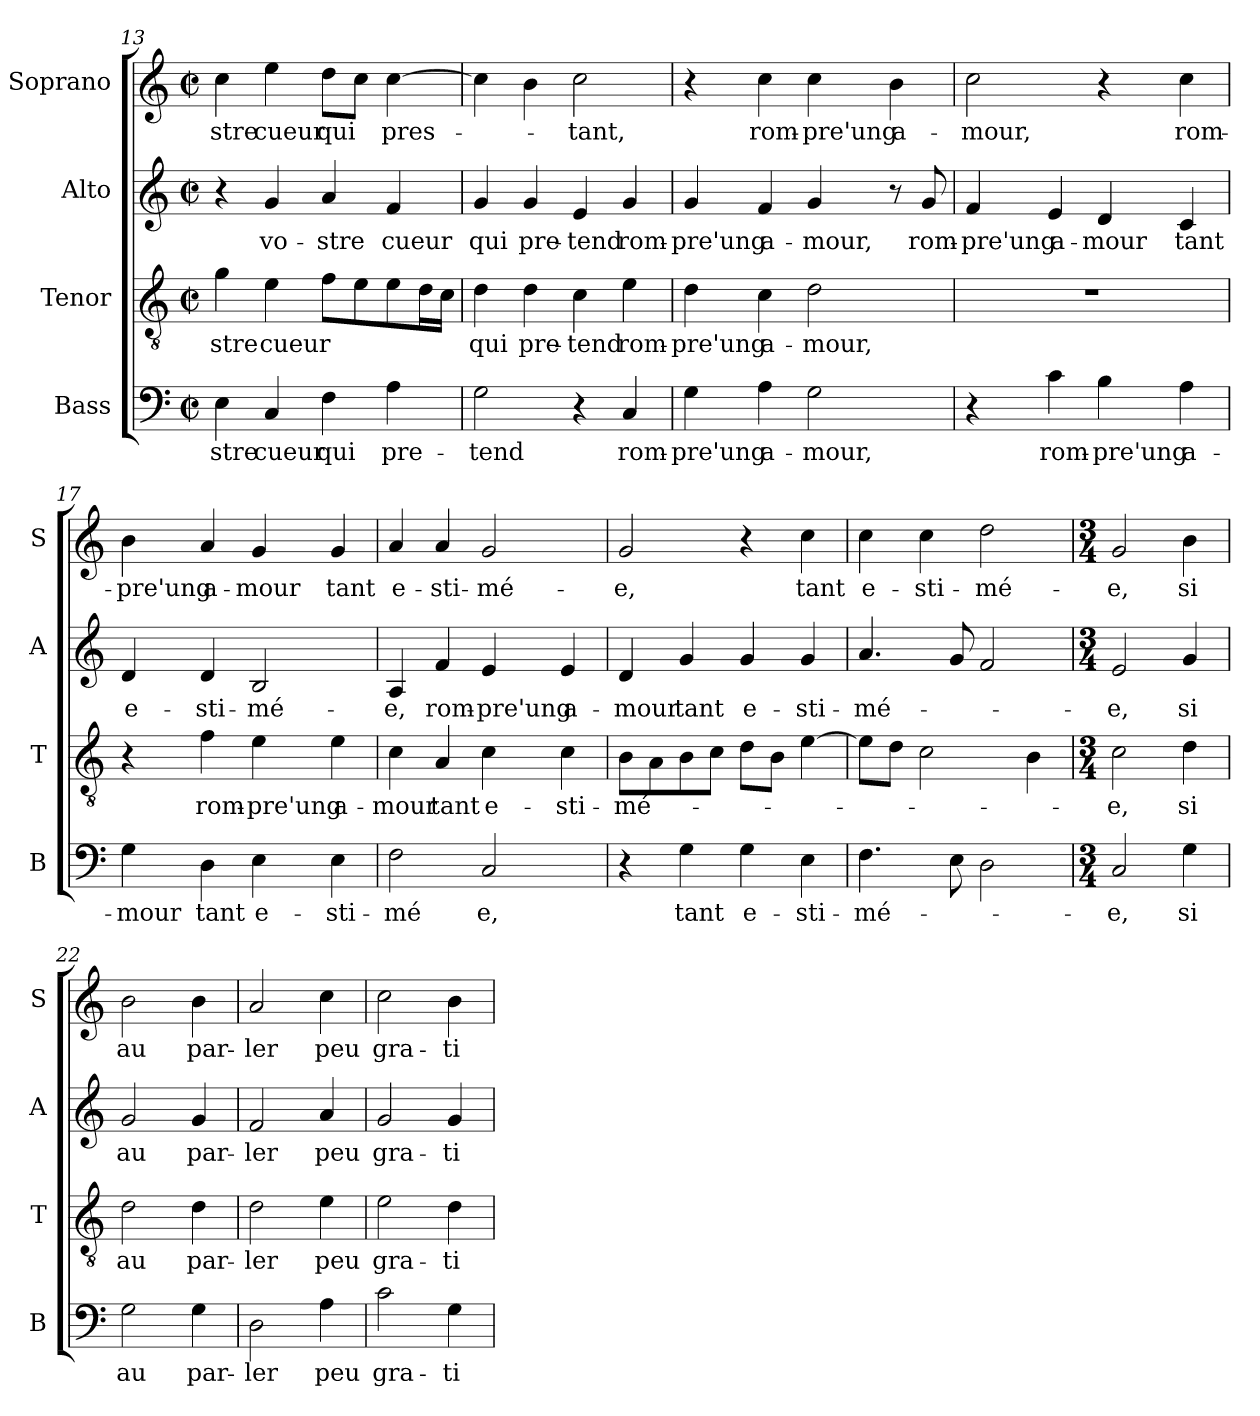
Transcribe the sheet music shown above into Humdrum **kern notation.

**kern	**text	**kern	**text	**kern	**text	**kern	**text
*part4	*part4	*part3	*part3	*part2	*part2	*part1	*part1
*staff4	*staff4	*staff3	*staff3	*staff2	*staff2	*staff1	*staff1
*I"Bass	*	*I"Tenor	*	*I"Alto	*	*I"Soprano	*
*I'B	*	*I'T	*	*I'A	*	*I'S	*
*clefF4	*	*clefGv2	*	*clefG2	*	*clefG2	*
*k[]	*	*k[]	*	*k[]	*	*k[]	*
*C:	*	*C:	*	*C:	*	*C:	*
*M2/2	*	*M2/2	*	*M2/2	*	*M2/2	*
*met(c|)	*	*met(c|)	*	*met(c|)	*	*met(c|)	*
=13	=13	=13	=13	=13	=13	=13	=13
!	!LO:LY:b	!	!LO:LY:b	!	!	!	!LO:LY:b
4E\	-stre	4g\	-stre	4r	.	4cc\	-stre
!	!LO:LY:b	!	!LO:LY:b	!	!LO:LY:b	!	!LO:LY:b
4C/	cueur	4e\	cueur	4g/	vo-	4ee\	cueur
!	!LO:LY:b	!	!	!	!LO:LY:b	!	!LO:LY:b
4F\	qui	8f\L	.	4a/	-stre	8dd\L	qui
.	.	8e\	.	.	.	8cc\J	.
!	!LO:LY:b	!	!	!	!LO:LY:b	!	!LO:LY:b
4A\	pre-	8e\	.	4f/	cueur	[4cc\	pres-
.	.	16d\L	.	.	.	.	.
.	.	16c\JJ	.	.	.	.	.
=14	=14	=14	=14	=14	=14	=14	=14
!	!LO:LY:b	!	!LO:LY:b	!	!LO:LY:b	!	!
2G\	-tend	4d\	qui	4g/	qui	4cc\]	.
!	!	!	!LO:LY:b	!	!LO:LY:b	!	!
.	.	4d\	pre-	4g/	pre-	4b\	.
!	!	!	!LO:LY:b	!	!LO:LY:b	!	!LO:LY:b
4r	.	4c\	-tend	4e/	-tend	2cc\	-tant,
!	!LO:LY:b	!	!LO:LY:b	!	!LO:LY:b	!	!
4C/	rom-	4e\	rom-	4g/	rom-	.	.
=15	=15	=15	=15	=15	=15	=15	=15
!	!LO:LY:b	!	!LO:LY:b	!	!LO:LY:b	!	!
4G\	-pre'ung	4d\	-pre'ung	4g/	-pre'ung	4r	.
!	!LO:LY:b	!	!LO:LY:b	!	!LO:LY:b	!	!LO:LY:b
4A\	a-	4c\	a-	4f/	a-	4cc\	rom-
!	!LO:LY:b	!	!LO:LY:b	!	!LO:LY:b	!	!LO:LY:b
2G\	-mour,	2d\	-mour,	4g/	-mour,	4cc\	-pre'ung
!	!	!	!	!	!	!	!LO:LY:b
.	.	.	.	8r	.	4b\	a-
!	!	!	!	!	!LO:LY:b	!	!
.	.	.	.	8g/	rom-	.	.
!!LO:LB:g=z
=16	=16	=16	=16	=16	=16	=16	=16
!	!	!	!	!	!LO:LY:b	!	!LO:LY:b
4r	.	1r	.	4f/	-pre'ung	2cc\	-mour,
!	!LO:LY:b	!	!	!	!LO:LY:b	!	!
4c\	rom-	.	.	4e/	a-	.	.
!	!LO:LY:b	!	!	!	!LO:LY:b	!	!
4B\	-pre'ung	.	.	4d/	-mour	4r	.
!	!LO:LY:b	!	!	!	!LO:LY:b	!	!LO:LY:b
4A\	a-	.	.	4c/	tant	4cc\	rom-
=17	=17	=17	=17	=17	=17	=17	=17
!	!LO:LY:b	!	!	!	!LO:LY:b	!	!LO:LY:b
4G\	-mour	4r	.	4d/	e-	4b\	-pre'ung
!	!LO:LY:b	!	!LO:LY:b	!	!LO:LY:b	!	!LO:LY:b
4D\	tant	4f\	rom-	4d/	-sti-	4a/	a-
!	!LO:LY:b	!	!LO:LY:b	!	!LO:LY:b	!	!LO:LY:b
4E\	e-	4e\	-pre'ung	2B/	-mé-	4g/	-mour
!	!LO:LY:b	!	!LO:LY:b	!	!	!	!LO:LY:b
4E\	-sti-	4e\	a-	.	.	4g/	tant
=18	=18	=18	=18	=18	=18	=18	=18
!	!LO:LY:b	!	!LO:LY:b	!	!LO:LY:b	!	!LO:LY:b
2F\	-mé	4c\	-mour	4A/	-e,	4a/	e-
!	!	!	!LO:LY:b	!	!LO:LY:b	!	!LO:LY:b
.	.	4A/	tant	4f/	rom-	4a/	-sti-
!	!LO:LY:b	!	!LO:LY:b	!	!LO:LY:b	!	!LO:LY:b
2C/	e,	4c\	e-	4e/	-pre'ung	2g/	-mé-
!	!	!	!LO:LY:b	!	!LO:LY:b	!	!
.	.	4c\	-sti-	4e/	a-	.	.
=19	=19	=19	=19	=19	=19	=19	=19
!	!	!	!LO:LY:b	!	!LO:LY:b	!	!LO:LY:b
4r	.	8B\L	-mé-	4d/	-mour	2g/	-e,
.	.	8A\	.	.	.	.	.
!	!LO:LY:b	!	!	!	!LO:LY:b	!	!
4G\	tant	8B\	.	4g/	tant	.	.
.	.	8c\J	.	.	.	.	.
!	!LO:LY:b	!	!	!	!LO:LY:b	!	!
4G\	e-	8d\L	.	4g/	e-	4r	.
.	.	8B\J	.	.	.	.	.
!	!LO:LY:b	!	!	!	!LO:LY:b	!	!LO:LY:b
4E\	-sti-	[4e\	.	4g/	-sti-	4cc\	tant
=20	=20	=20	=20	=20	=20	=20	=20
!	!LO:LY:b	!	!	!	!LO:LY:b	!	!LO:LY:b
4.F\	-mé-	8e\L]	.	4.a/	-mé-	4cc\	e-
.	.	8d\J	.	.	.	.	.
!	!	!	!	!	!	!	!LO:LY:b
.	.	2c\	.	.	.	4cc\	-sti-
8E\	.	.	.	8g/	.	.	.
!	!	!	!	!	!	!	!LO:LY:b
2D\	.	.	.	2f/	.	2dd\	-mé-
.	.	4B\	.	.	.	.	.
!!LO:LB:g=z
=21	=21	=21	=21	=21	=21	=21	=21
*M3/4	*	*M3/4	*	*M3/4	*	*M3/4	*
!	!LO:LY:b	!	!LO:LY:b	!	!LO:LY:b	!	!LO:LY:b
2C/	-e,	2c\	-e,	2e/	-e,	2g/	-e,
!	!LO:LY:b	!	!LO:LY:b	!	!LO:LY:b	!	!LO:LY:b
4G\	si	4d\	si	4g/	si	4b\	si
=22	=22	=22	=22	=22	=22	=22	=22
!	!LO:LY:b	!	!LO:LY:b	!	!LO:LY:b	!	!LO:LY:b
2G\	au	2d\	au	2g/	au	2b\	au
!	!LO:LY:b	!	!LO:LY:b	!	!LO:LY:b	!	!LO:LY:b
4G\	par-	4d\	par-	4g/	par-	4b\	par-
=23	=23	=23	=23	=23	=23	=23	=23
!	!LO:LY:b	!	!LO:LY:b	!	!LO:LY:b	!	!LO:LY:b
2D\	-ler	2d\	-ler	2f/	-ler	2a/	-ler
!	!LO:LY:b	!	!LO:LY:b	!	!LO:LY:b	!	!LO:LY:b
4A\	peu	4e\	peu	4a/	peu	4cc\	peu
=24	=24	=24	=24	=24	=24	=24	=24
!	!LO:LY:b	!	!LO:LY:b	!	!LO:LY:b	!	!LO:LY:b
2c\	gra-	2e\	gra-	2g/	gra-	2cc\	gra-
!	!LO:LY:b	!	!LO:LY:b	!	!LO:LY:b	!	!LO:LY:b
4G\	-ti-	4d\	-ti-	4g/	-ti-	4b\	-ti-
=	=	=	=	=	=	=	=
*-	*-	*-	*-	*-	*-	*-	*-
